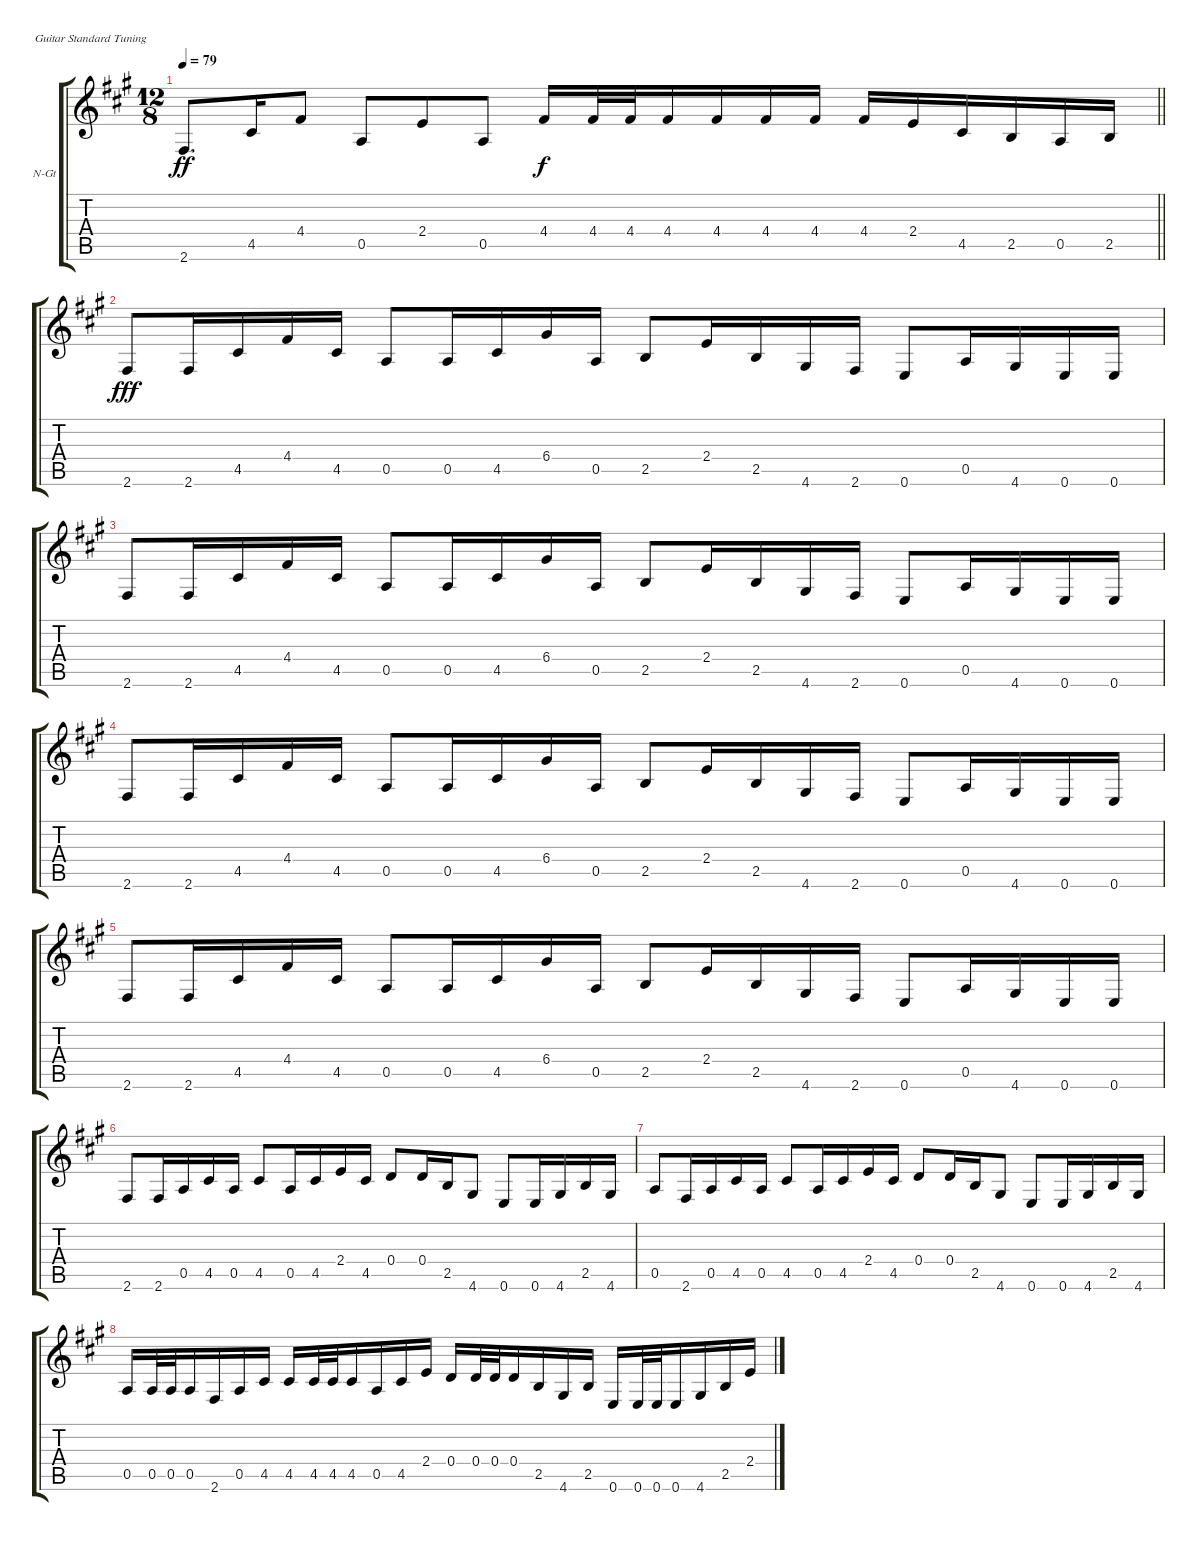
\bracketExtendMode groupsimilarinstruments
\firstSystemTrackNameOrientation horizontal
\otherSystemsTrackNameOrientation horizontal
\track ("Rodrigo" "N-Gt") {instrument acousticguitarnylon}
\staff {score tabs}
\tuning (E4 B3 G3 D3 A2 E2)
\ts (12 8)
\tempo 79
\clef g2
\barLineRight lightlight
\ks f#minor
2.6.8{d dy ff} 4.5.16 4.4.8 0.5.8 2.4.8 0.5.8 4.4.16{dy f} 4.4.32 4.4.32 4.4.16 4.4.16 4.4.16 4.4.16 4.4.16 2.4.16 4.5.16 2.5.16 0.5.16 2.5.16 |
2.6.8{dy fff} 2.6.16 4.5.16 4.4.16 4.5.16 0.5.8 0.5.16 4.5.16 6.4.16 0.5.16 2.5.8 2.4.16 2.5.16 4.6.16 2.6.16 0.6.8 0.5.16 4.6.16 0.6.16 0.6.16 |
2.6.8 2.6.16 4.5.16 4.4.16 4.5.16 0.5.8 0.5.16 4.5.16 6.4.16 0.5.16 2.5.8 2.4.16 2.5.16 4.6.16 2.6.16 0.6.8 0.5.16 4.6.16 0.6.16 0.6.16 |
2.6.8 2.6.16 4.5.16 4.4.16 4.5.16 0.5.8 0.5.16 4.5.16 6.4.16 0.5.16 2.5.8 2.4.16 2.5.16 4.6.16 2.6.16 0.6.8 0.5.16 4.6.16 0.6.16 0.6.16 |
2.6.8 2.6.16 4.5.16 4.4.16 4.5.16 0.5.8 0.5.16 4.5.16 6.4.16 0.5.16 2.5.8 2.4.16 2.5.16 4.6.16 2.6.16 0.6.8 0.5.16 4.6.16 0.6.16 0.6.16 |
2.6.8 2.6.16 0.5.16 4.5.16 0.5.16 4.5.8 0.5.16 4.5.16 2.4.16 4.5.16 0.4.8 0.4.16 2.5.16 4.6.8 0.6.8 0.6.16 4.6.16 2.5.16 4.6.16 |
0.5.8 2.6.16 0.5.16 4.5.16 0.5.16 4.5.8 0.5.16 4.5.16 2.4.16 4.5.16 0.4.8 0.4.16 2.5.16 4.6.8 0.6.8 0.6.16 4.6.16 2.5.16 4.6.16 |
0.5.16 0.5.32 0.5.32 0.5.16 2.6.16 0.5.16 4.5.16 4.5.16 4.5.32 4.5.32 4.5.16 0.5.16 4.5.16 2.4.16 0.4.16 0.4.32 0.4.32 0.4.16 2.5.16 4.6.16 2.5.16 0.6.16 0.6.32 0.6.32 0.6.16 4.6.16 2.5.16 2.4.16
